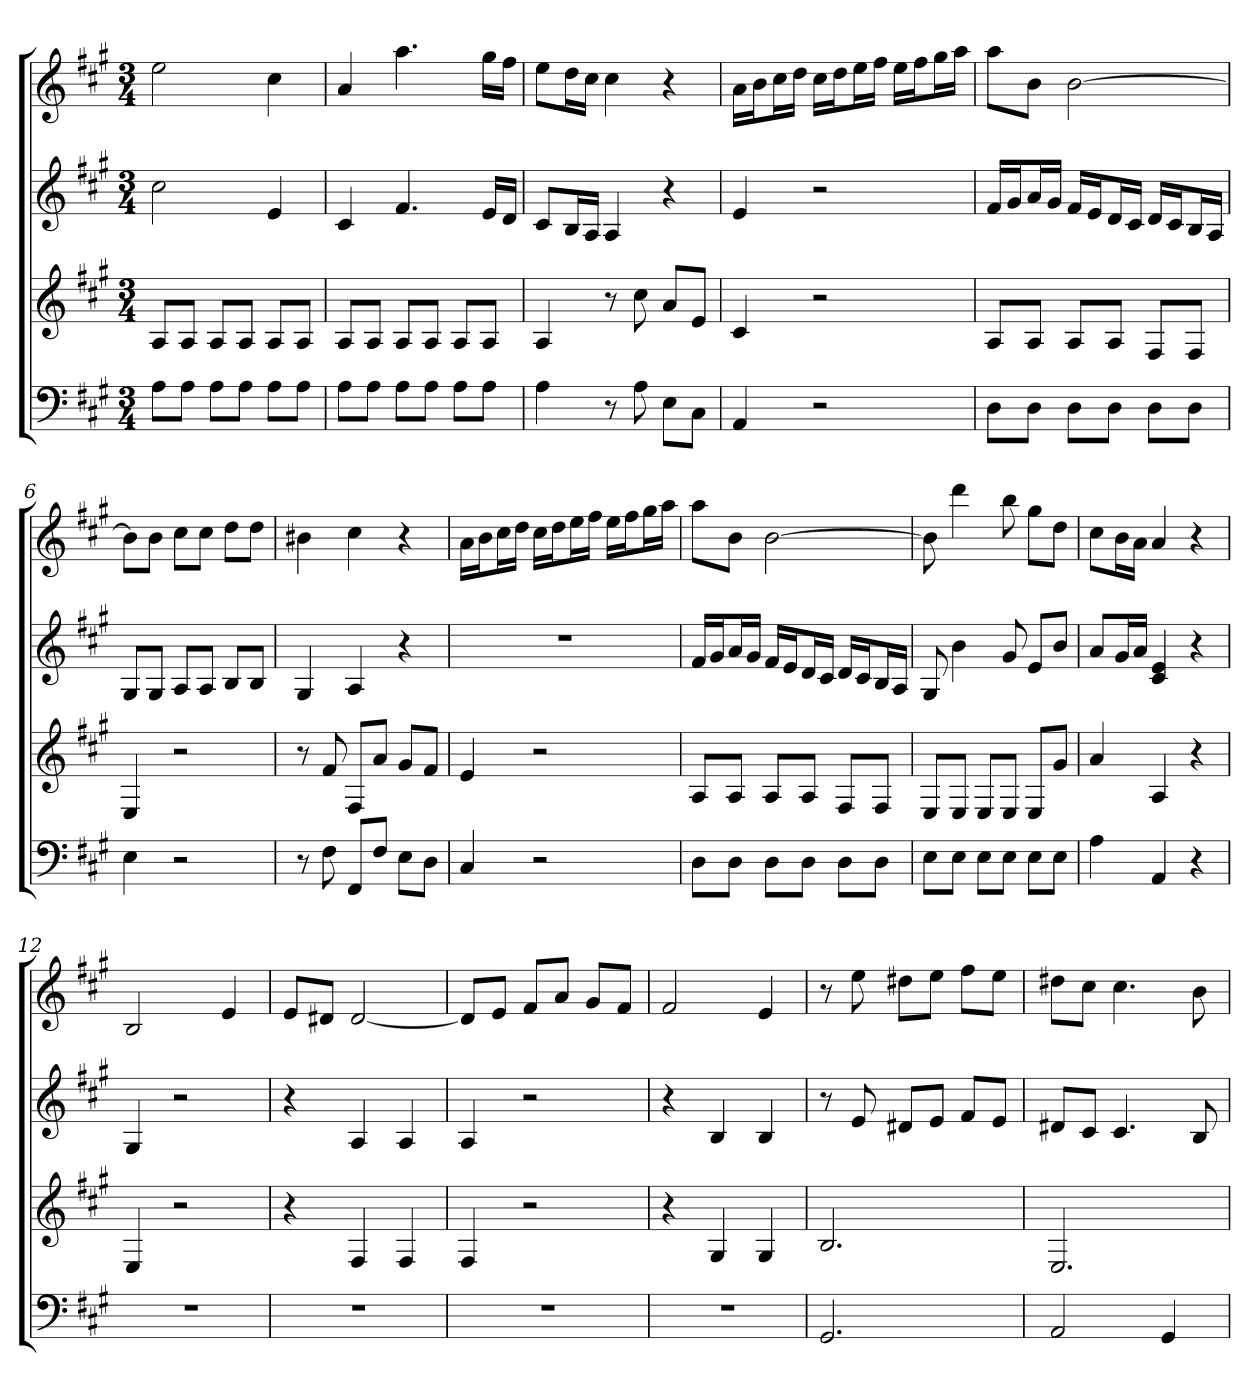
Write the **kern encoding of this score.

**kern	**kern	**kern	**kern
*part4	*part3	*part2	*part1
*staff4	*staff3	*staff2	*staff1
*k[f#c#g#]	*k[f#c#g#]	*k[f#c#g#]	*k[f#c#g#]
*A:	*A:	*A:	*A:
*M3/4	*M3/4	*M3/4	*M3/4
=	=	=	=
8AL	8AL	2cc#	2ee
8AJ	8AJ	.	.
8AL	8AL	.	.
8AJ	8AJ	.	.
8AL	8AL	4e	4cc#
8AJ	8AJ	.	.
=2	=2	=2	=2
8AL	8AL	4c#	4a
8AJ	8AJ	.	.
8AL	8AL	4.f#	4.aa
8AJ	8AJ	.	.
8AL	8AL	.	.
8AJ	8AJ	16eLL	16gg#LL
.	.	16dJJ	16ff#JJ
=3	=3	=3	=3
4A	4A	8c#L	8eeL
.	.	16BL	16ddL
.	.	16AJJ	16cc#JJ
8r	8r	4A	4cc#
8A	8cc#	.	.
8EL	8aL	4r	4r
8C#J	8eJ	.	.
=4	=4	=4	=4
4AA	4c#	4e	16aLL
.	.	.	16bJ
.	.	.	16cc#L
.	.	.	16ddJJ
2r	2r	2r	16cc#LL
.	.	.	16ddJ
.	.	.	16eeL
.	.	.	16ff#JJ
.	.	.	16eeLL
.	.	.	16ff#J
.	.	.	16gg#L
.	.	.	16aaJJ
=5	=5	=5	=5
8DL	8AL	16f#LL	8aaL
.	.	16g#J	.
8DJ	8AJ	16aL	8bJ
.	.	16g#JJ	.
8DL	8AL	16f#LL	[2b
.	.	16eJ	.
8DJ	8AJ	16dL	.
.	.	16c#JJ	.
8DL	8F#L	16dLL	.
.	.	16c#J	.
8DJ	8F#J	16BL	.
.	.	16AJJ	.
=6	=6	=6	=6
4E	4E	8G#L	8bL]
.	.	8G#J	8bJ
2r	2r	8AL	8cc#L
.	.	8AJ	8cc#J
.	.	8BL	8ddL
.	.	8BJ	8ddJ
=7	=7	=7	=7
8r	8r	4G#	4b#X
8F#	8f#	.	.
8FF#L	8F#L	4A	4cc#
8F#J	8aJ	.	.
8EL	8g#L	4r	4r
8DJ	8f#J	.	.
=8	=8	=8	=8
4C#	4e	2.r	16aLL
.	.	.	16bJ
.	.	.	16cc#L
.	.	.	16ddJJ
2r	2r	.	16cc#LL
.	.	.	16ddJ
.	.	.	16eeL
.	.	.	16ff#JJ
.	.	.	16eeLL
.	.	.	16ff#J
.	.	.	16gg#L
.	.	.	16aaJJ
=9	=9	=9	=9
8DL	8AL	16f#LL	8aaL
.	.	16g#J	.
8DJ	8AJ	16aL	8bJ
.	.	16g#JJ	.
8DL	8AL	16f#LL	[2b
.	.	16eJ	.
8DJ	8AJ	16dL	.
.	.	16c#JJ	.
8DL	8F#L	16dLL	.
.	.	16c#J	.
8DJ	8F#J	16BL	.
.	.	16AJJ	.
=10	=10	=10	=10
8EL	8EL	8G#	8b]
8EJ	8EJ	4b	4ddd
8EL	8EL	.	.
8EJ	8EJ	8g#	8bb
8EL	8EL	8eL	8gg#L
8EJ	8g#J	8bJ	8ddJ
=11	=11	=11	=11
4A	4a	8aL	8cc#L
.	.	16g#L	16bL
.	.	16aJJ	16aJJ
4AA	4A	4c# 4e	4a
4r	4r	4r	4r
=12	=12	=12	=12
2.r	4E	4G#	2B
.	2r	2r	.
.	.	.	4e
=13	=13	=13	=13
2.r	4r	4r	8eL
.	.	.	8d#XJ
.	4F#	4A	[2d#
.	4F#	4A	.
=14	=14	=14	=14
2.r	4F#	4A	8d#L]
.	.	.	8eJ
.	2r	2r	8f#L
.	.	.	8aJ
.	.	.	8g#L
.	.	.	8f#J
=15	=15	=15	=15
2.r	4r	4r	2f#
.	4G#	4B	.
.	4G#	4B	4e
=16	=16	=16	=16
2.GG#	2.B	8r	8r
.	.	8e	8ee
.	.	8d#XL	8dd#XL
.	.	8eJ	8eeJ
.	.	8f#L	8ff#L
.	.	8eJ	8eeJ
=17	=17	=17	=17
2AA	2.E	8d#XL	8dd#XL
.	.	8c#J	8cc#J
.	.	4.c#	4.cc#
4GG#	.	.	.
.	.	8B	8b
=	=	=	=
*-	*-	*-	*-
